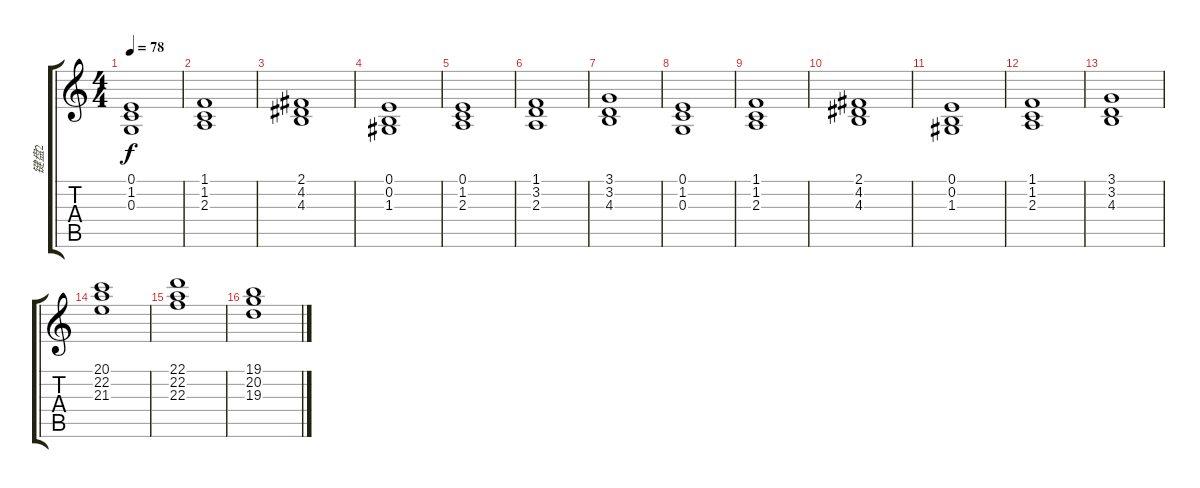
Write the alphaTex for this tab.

\track ("键盘2" "键盘2") {instrument stringensemble2}
\staff {score tabs}
\tuning (E4 B3 G3 D3 A2 E2) {hide}
\ts (4 4)
\tempo 78
\clef g2
\ks c
(0.1 1.2 0.3).1{dy f} |
(1.1 1.2 2.3).1 |
(2.1 4.2 4.3).1 |
(0.1 0.2 1.3).1 |
(0.1 1.2 2.3).1 |
(1.1 3.2 2.3).1 |
(3.1 3.2 4.3).1 |
(0.1 1.2 0.3).1 |
(1.1 1.2 2.3).1 |
(2.1 4.2 4.3).1 |
(0.1 0.2 1.3).1 |
(1.1 1.2 2.3).1 |
(3.1 3.2 4.3).1 |
(20.1 22.2 21.3).1 |
(22.1 22.2 22.3).1 |
(19.1 20.2 19.3).1
